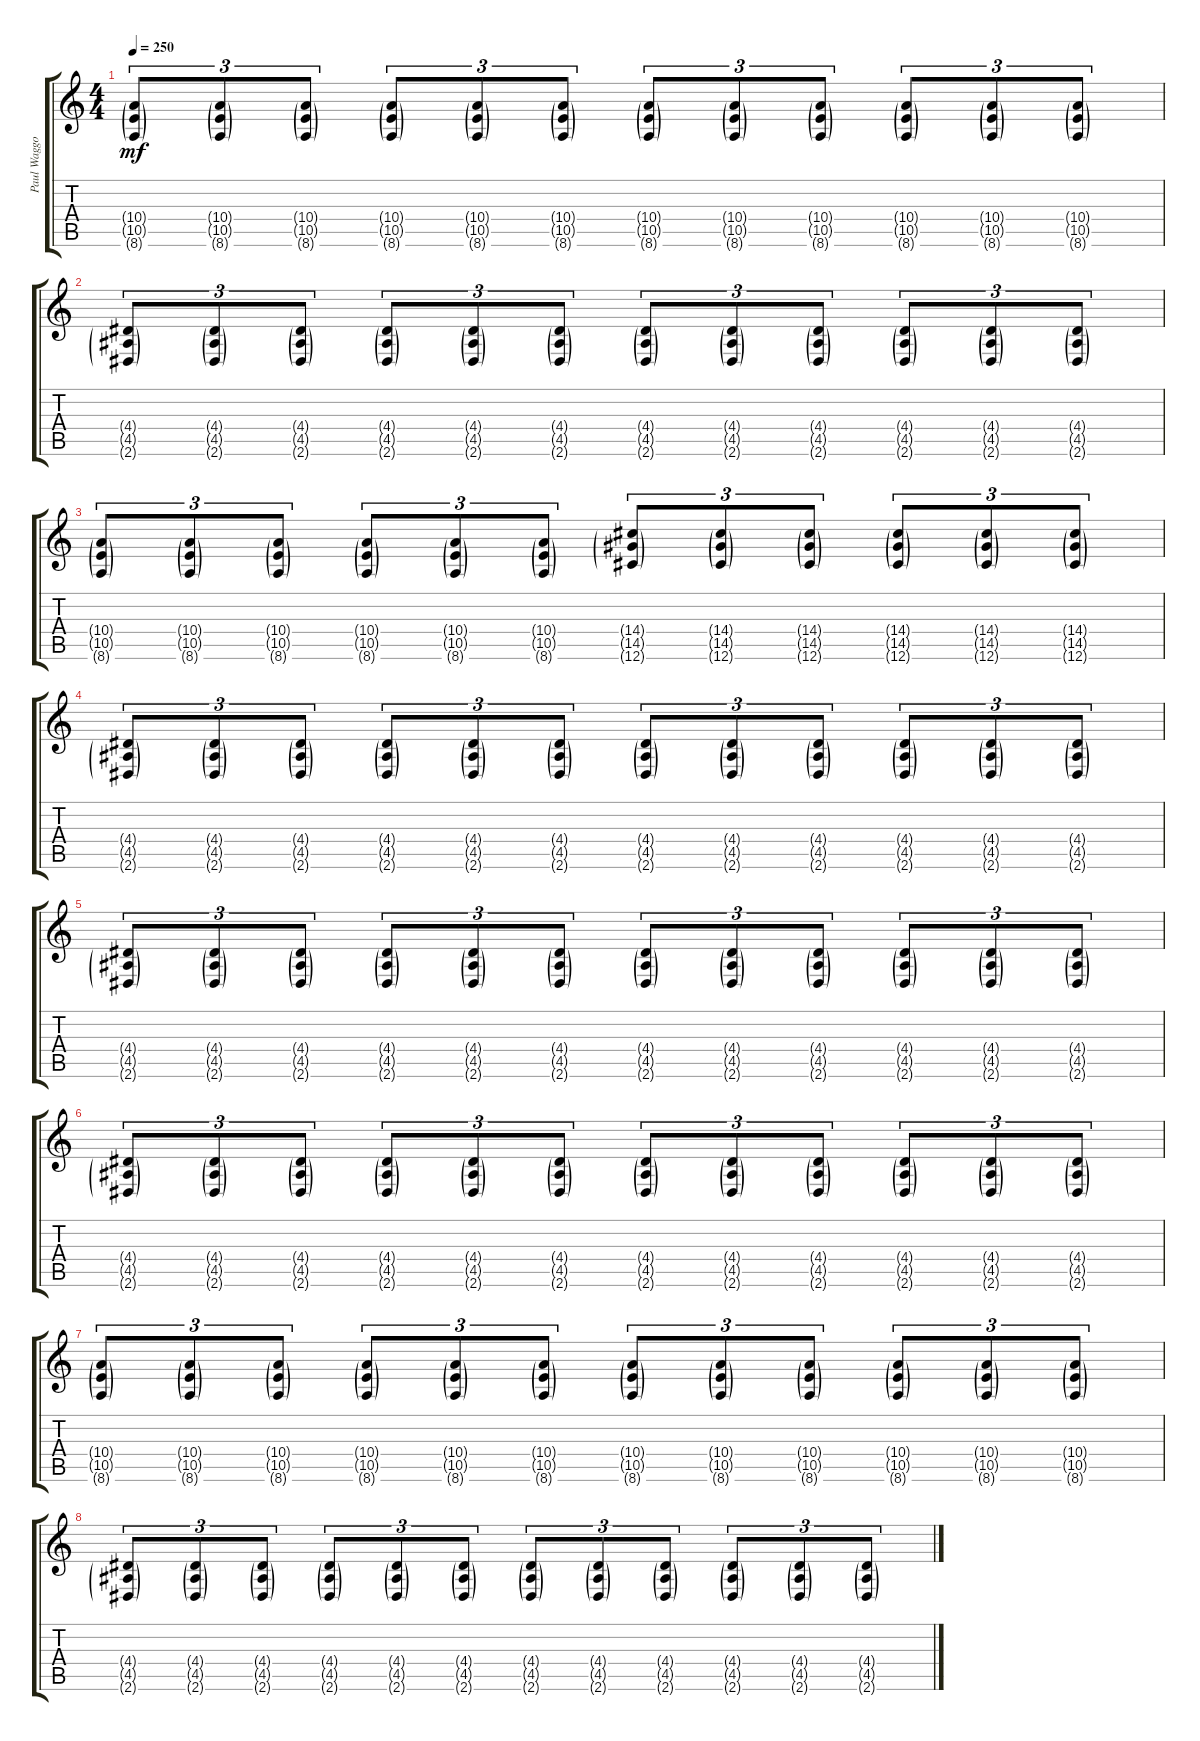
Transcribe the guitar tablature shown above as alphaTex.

\track ("Paul Waggoner - Rhythm" "Paul Waggo") {instrument distortionguitar}
\staff {score tabs}
\tuning (Db4 Ab3 E3 B2 Gb2 Db2) {hide}
\ts (4 4)
\tempo 250
\clef g2
\ks c
(10.4{g} 10.5{g} 8.6{g}).8{tu (3 2) dy mf} (10.4{g} 10.5{g} 8.6{g}).8{tu (3 2)} (10.4{g} 10.5{g} 8.6{g}).8{tu (3 2)} (10.4{g} 10.5{g} 8.6{g}).8{tu (3 2)} (10.4{g} 10.5{g} 8.6{g}).8{tu (3 2)} (10.4{g} 10.5{g} 8.6{g}).8{tu (3 2)} (10.4{g} 10.5{g} 8.6{g}).8{tu (3 2)} (10.4{g} 10.5{g} 8.6{g}).8{tu (3 2)} (10.4{g} 10.5{g} 8.6{g}).8{tu (3 2)} (10.4{g} 10.5{g} 8.6{g}).8{tu (3 2)} (10.4{g} 10.5{g} 8.6{g}).8{tu (3 2)} (10.4{g} 10.5{g} 8.6{g}).8{tu (3 2)} |
(4.4{g} 4.5{g} 2.6{g}).8{tu (3 2)} (4.4{g} 4.5{g} 2.6{g}).8{tu (3 2)} (4.4{g} 4.5{g} 2.6{g}).8{tu (3 2)} (4.4{g} 4.5{g} 2.6{g}).8{tu (3 2)} (4.4{g} 4.5{g} 2.6{g}).8{tu (3 2)} (4.4{g} 4.5{g} 2.6{g}).8{tu (3 2)} (4.4{g} 4.5{g} 2.6{g}).8{tu (3 2)} (4.4{g} 4.5{g} 2.6{g}).8{tu (3 2)} (4.4{g} 4.5{g} 2.6{g}).8{tu (3 2)} (4.4{g} 4.5{g} 2.6{g}).8{tu (3 2)} (4.4{g} 4.5{g} 2.6{g}).8{tu (3 2)} (4.4{g} 4.5{g} 2.6{g}).8{tu (3 2)} |
(10.4{g} 10.5{g} 8.6{g}).8{tu (3 2)} (10.4{g} 10.5{g} 8.6{g}).8{tu (3 2)} (10.4{g} 10.5{g} 8.6{g}).8{tu (3 2)} (10.4{g} 10.5{g} 8.6{g}).8{tu (3 2)} (10.4{g} 10.5{g} 8.6{g}).8{tu (3 2)} (10.4{g} 10.5{g} 8.6{g}).8{tu (3 2)} (14.4{g} 14.5{g} 12.6{g}).8{tu (3 2)} (14.4{g} 14.5{g} 12.6{g}).8{tu (3 2)} (14.4{g} 14.5{g} 12.6{g}).8{tu (3 2)} (14.4{g} 14.5{g} 12.6{g}).8{tu (3 2)} (14.4{g} 14.5{g} 12.6{g}).8{tu (3 2)} (14.4{g} 14.5{g} 12.6{g}).8{tu (3 2)} |
(4.4{g} 4.5{g} 2.6{g}).8{tu (3 2)} (4.4{g} 4.5{g} 2.6{g}).8{tu (3 2)} (4.4{g} 4.5{g} 2.6{g}).8{tu (3 2)} (4.4{g} 4.5{g} 2.6{g}).8{tu (3 2)} (4.4{g} 4.5{g} 2.6{g}).8{tu (3 2)} (4.4{g} 4.5{g} 2.6{g}).8{tu (3 2)} (4.4{g} 4.5{g} 2.6{g}).8{tu (3 2)} (4.4{g} 4.5{g} 2.6{g}).8{tu (3 2)} (4.4{g} 4.5{g} 2.6{g}).8{tu (3 2)} (4.4{g} 4.5{g} 2.6{g}).8{tu (3 2)} (4.4{g} 4.5{g} 2.6{g}).8{tu (3 2)} (4.4{g} 4.5{g} 2.6{g}).8{tu (3 2)} |
(4.4{g} 4.5{g} 2.6{g}).8{tu (3 2)} (4.4{g} 4.5{g} 2.6{g}).8{tu (3 2)} (4.4{g} 4.5{g} 2.6{g}).8{tu (3 2)} (4.4{g} 4.5{g} 2.6{g}).8{tu (3 2)} (4.4{g} 4.5{g} 2.6{g}).8{tu (3 2)} (4.4{g} 4.5{g} 2.6{g}).8{tu (3 2)} (4.4{g} 4.5{g} 2.6{g}).8{tu (3 2)} (4.4{g} 4.5{g} 2.6{g}).8{tu (3 2)} (4.4{g} 4.5{g} 2.6{g}).8{tu (3 2)} (4.4{g} 4.5{g} 2.6{g}).8{tu (3 2)} (4.4{g} 4.5{g} 2.6{g}).8{tu (3 2)} (4.4{g} 4.5{g} 2.6{g}).8{tu (3 2)} |
(4.4{g} 4.5{g} 2.6{g}).8{tu (3 2)} (4.4{g} 4.5{g} 2.6{g}).8{tu (3 2)} (4.4{g} 4.5{g} 2.6{g}).8{tu (3 2)} (4.4{g} 4.5{g} 2.6{g}).8{tu (3 2)} (4.4{g} 4.5{g} 2.6{g}).8{tu (3 2)} (4.4{g} 4.5{g} 2.6{g}).8{tu (3 2)} (4.4{g} 4.5{g} 2.6{g}).8{tu (3 2)} (4.4{g} 4.5{g} 2.6{g}).8{tu (3 2)} (4.4{g} 4.5{g} 2.6{g}).8{tu (3 2)} (4.4{g} 4.5{g} 2.6{g}).8{tu (3 2)} (4.4{g} 4.5{g} 2.6{g}).8{tu (3 2)} (4.4{g} 4.5{g} 2.6{g}).8{tu (3 2)} |
(10.4{g} 10.5{g} 8.6{g}).8{tu (3 2)} (10.4{g} 10.5{g} 8.6{g}).8{tu (3 2)} (10.4{g} 10.5{g} 8.6{g}).8{tu (3 2)} (10.4{g} 10.5{g} 8.6{g}).8{tu (3 2)} (10.4{g} 10.5{g} 8.6{g}).8{tu (3 2)} (10.4{g} 10.5{g} 8.6{g}).8{tu (3 2)} (10.4{g} 10.5{g} 8.6{g}).8{tu (3 2)} (10.4{g} 10.5{g} 8.6{g}).8{tu (3 2)} (10.4{g} 10.5{g} 8.6{g}).8{tu (3 2)} (10.4{g} 10.5{g} 8.6{g}).8{tu (3 2)} (10.4{g} 10.5{g} 8.6{g}).8{tu (3 2)} (10.4{g} 10.5{g} 8.6{g}).8{tu (3 2)} |
(4.4{g} 4.5{g} 2.6{g}).8{tu (3 2)} (4.4{g} 4.5{g} 2.6{g}).8{tu (3 2)} (4.4{g} 4.5{g} 2.6{g}).8{tu (3 2)} (4.4{g} 4.5{g} 2.6{g}).8{tu (3 2)} (4.4{g} 4.5{g} 2.6{g}).8{tu (3 2)} (4.4{g} 4.5{g} 2.6{g}).8{tu (3 2)} (4.4{g} 4.5{g} 2.6{g}).8{tu (3 2)} (4.4{g} 4.5{g} 2.6{g}).8{tu (3 2)} (4.4{g} 4.5{g} 2.6{g}).8{tu (3 2)} (4.4{g} 4.5{g} 2.6{g}).8{tu (3 2)} (4.4{g} 4.5{g} 2.6{g}).8{tu (3 2)} (4.4{g} 4.5{g} 2.6{g}).8{tu (3 2)}
